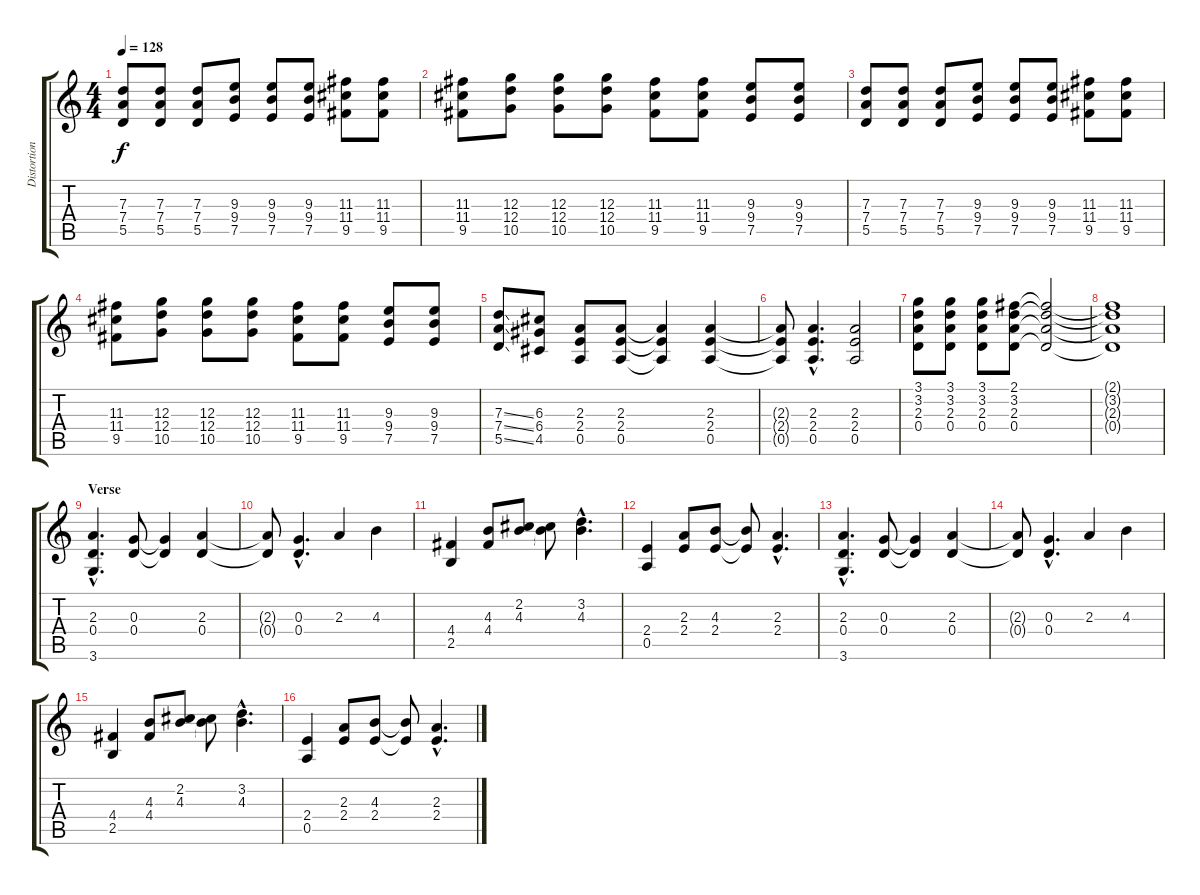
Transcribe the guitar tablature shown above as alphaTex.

\track ("Distortion Guitar" "Distortion") {instrument distortionguitar}
\staff {score tabs}
\tuning (E4 B3 G3 D3 A2 E2) {hide}
\ts (4 4)
\tempo 128
\clef g2
\ks c
(7.3 7.4 5.5).8{dy f} (7.3 7.4 5.5).8 (7.3 7.4 5.5).8 (9.3 9.4 7.5).8 (9.3 9.4 7.5).8 (9.3 9.4 7.5).8 (11.3 11.4 9.5).8 (11.3 11.4 9.5).8 |
(11.3 11.4 9.5).8 (12.3 12.4 10.5).8 (12.3 12.4 10.5).8 (12.3 12.4 10.5).8 (11.3 11.4 9.5).8 (11.3 11.4 9.5).8 (9.3 9.4 7.5).8 (9.3 9.4 7.5).8 |
(7.3 7.4 5.5).8 (7.3 7.4 5.5).8 (7.3 7.4 5.5).8 (9.3 9.4 7.5).8 (9.3 9.4 7.5).8 (9.3 9.4 7.5).8 (11.3 11.4 9.5).8 (11.3 11.4 9.5).8 |
(11.3 11.4 9.5).8 (12.3 12.4 10.5).8 (12.3 12.4 10.5).8 (12.3 12.4 10.5).8 (11.3 11.4 9.5).8 (11.3 11.4 9.5).8 (9.3 9.4 7.5).8 (9.3 9.4 7.5).8 |
(7.3{ss} 7.4{ss} 5.5{ss}).8 (6.3 6.4 4.5).8 (2.3 2.4 0.5).8 (2.3 2.4 0.5).8 (2.3{t} 2.4{t} 0.5{t}).4 (2.3 2.4 0.5).4 |
(2.3{t} 2.4{t} 0.5{t}).8 (2.3{hac} 2.4{hac} 0.5{hac}).4{d} (2.3 2.4 0.5).2 |
(3.1 3.2 2.3 0.4).8 (3.1 3.2 2.3 0.4).8 (3.1 3.2 2.3 0.4).8 (2.1 3.2 2.3 0.4).8 (2.1{t} 3.2{t} 2.3{t} 0.4{t}).2 |
(2.1{t} 3.2{t} 2.3{t} 0.4{t}).1 |
\section ("" "Verse")
(2.3{hac} 0.4{hac} 3.6{hac}).4{d} (0.3 0.4).8 (0.3{t} 0.4{t}).4 (2.3 0.4).4 |
(2.3{t} 0.4{t}).8 (0.3{hac} 0.4{hac}).4{d} 2.3.4 4.3.4 |
(4.4 2.5).4 (4.3 4.4).8 (2.2 4.3).8 (2.2{t} 4.3{t}).8 (3.2{hac} 4.3{hac}).4{d} |
(2.4 0.5).4 (2.3 2.4).8 (4.3 2.4).8 (4.3{t} 2.4{t}).8 (2.3{hac} 2.4{hac}).4{d} |
(2.3{hac} 0.4{hac} 3.6{hac}).4{d} (0.3 0.4).8 (0.3{t} 0.4{t}).4 (2.3 0.4).4 |
(2.3{t} 0.4{t}).8 (0.3{hac} 0.4{hac}).4{d} 2.3.4 4.3.4 |
(4.4 2.5).4 (4.3 4.4).8 (2.2 4.3).8 (2.2{t} 4.3{t}).8 (3.2{hac} 4.3{hac}).4{d} |
(2.4 0.5).4 (2.3 2.4).8 (4.3 2.4).8 (4.3{t} 2.4{t}).8 (2.3{hac} 2.4{hac}).4{d}
